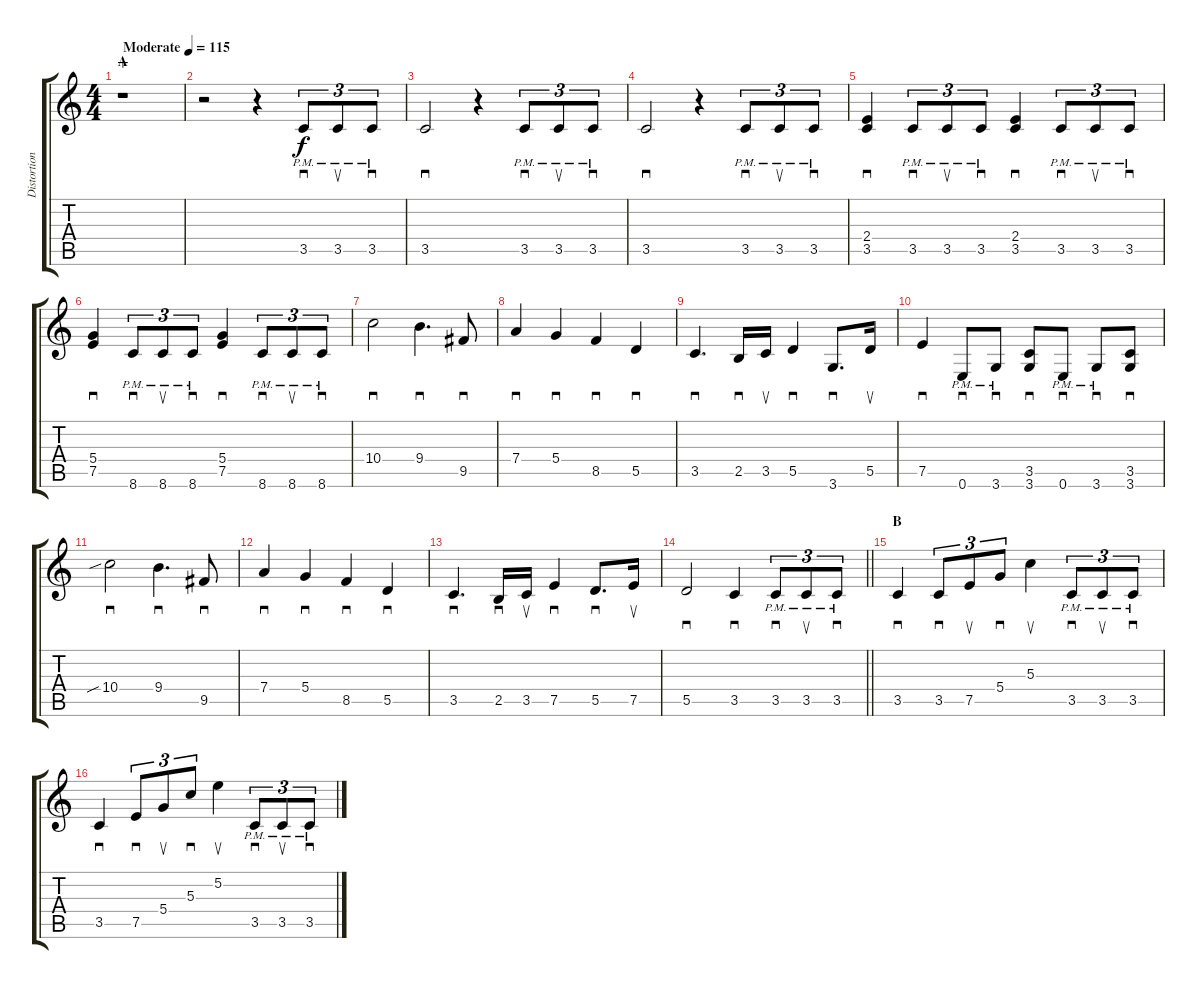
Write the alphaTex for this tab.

\track ("Distortion Guitar" "Distortion") {instrument overdrivenguitar}
\staff {score tabs}
\tuning (E4 B3 G3 D3 A2 E2) {hide}
\ts (4 4)
\section ("" "A")
\tempo (115 "Moderate")
\clef g2
\ks c
r.1{dy f instrument overdrivenguitar wahc} |
r.2 r.4 3.5{pm}.8{sd tu (3 2)} 3.5{pm}.8{su tu (3 2)} 3.5{pm}.8{sd tu (3 2)} |
3.5.2{sd} r.4 3.5{pm}.8{sd tu (3 2)} 3.5{pm}.8{su tu (3 2)} 3.5{pm}.8{sd tu (3 2)} |
3.5.2{sd} r.4 3.5{pm}.8{sd tu (3 2)} 3.5{pm}.8{su tu (3 2)} 3.5{pm}.8{sd tu (3 2)} |
(2.4 3.5).4{sd} 3.5{pm}.8{sd tu (3 2)} 3.5{pm}.8{su tu (3 2)} 3.5{pm}.8{sd tu (3 2)} (2.4 3.5).4{sd} 3.5{pm}.8{sd tu (3 2)} 3.5{pm}.8{su tu (3 2)} 3.5{pm}.8{sd tu (3 2)} |
(5.4 7.5).4{sd} 8.6{pm}.8{sd tu (3 2)} 8.6{pm}.8{su tu (3 2)} 8.6{pm}.8{sd tu (3 2)} (5.4 7.5).4{sd} 8.6{pm}.8{sd tu (3 2)} 8.6{pm}.8{su tu (3 2)} 8.6{pm}.8{sd tu (3 2)} |
10.4.2{sd} 9.4.4{d sd} 9.5.8{sd} |
7.4.4{sd} 5.4.4{sd} 8.5.4{sd} 5.5.4{sd} |
3.5.4{d sd} 2.5.16{sd} 3.5.16{su} 5.5.4{sd} 3.6.8{d sd} 5.5.16{su} |
7.5.4{sd} 0.6{pm}.8{sd} 3.6{pm}.8{sd} (3.5 3.6).8{sd} 0.6{pm}.8{sd} 3.6{pm}.8{sd} (3.5 3.6).8{sd} |
10.4{sib}.2{sd} 9.4.4{d sd} 9.5.8{sd} |
7.4.4{sd} 5.4.4{sd} 8.5.4{sd} 5.5.4{sd} |
3.5.4{d sd} 2.5.16{sd} 3.5.16{su} 7.5.4{sd} 5.5.8{d sd} 7.5.16{su} |
\barLineRight lightlight
5.5.2{sd} 3.5.4{sd} 3.5{pm}.8{sd tu (3 2)} 3.5{pm}.8{su tu (3 2)} 3.5{pm}.8{sd tu (3 2)} |
\section ("" "B")
3.5.4{sd} 3.5.8{sd tu (3 2)} 7.5.8{su tu (3 2)} 5.4.8{sd tu (3 2)} 5.3.4{su} 3.5{pm}.8{sd tu (3 2)} 3.5{pm}.8{su tu (3 2)} 3.5{pm}.8{sd tu (3 2)} |
3.5.4{sd} 7.5.8{sd tu (3 2)} 5.4.8{su tu (3 2)} 5.3.8{sd tu (3 2)} 5.2.4{su} 3.5{pm}.8{sd tu (3 2)} 3.5{pm}.8{su tu (3 2)} 3.5{pm}.8{sd tu (3 2)}
